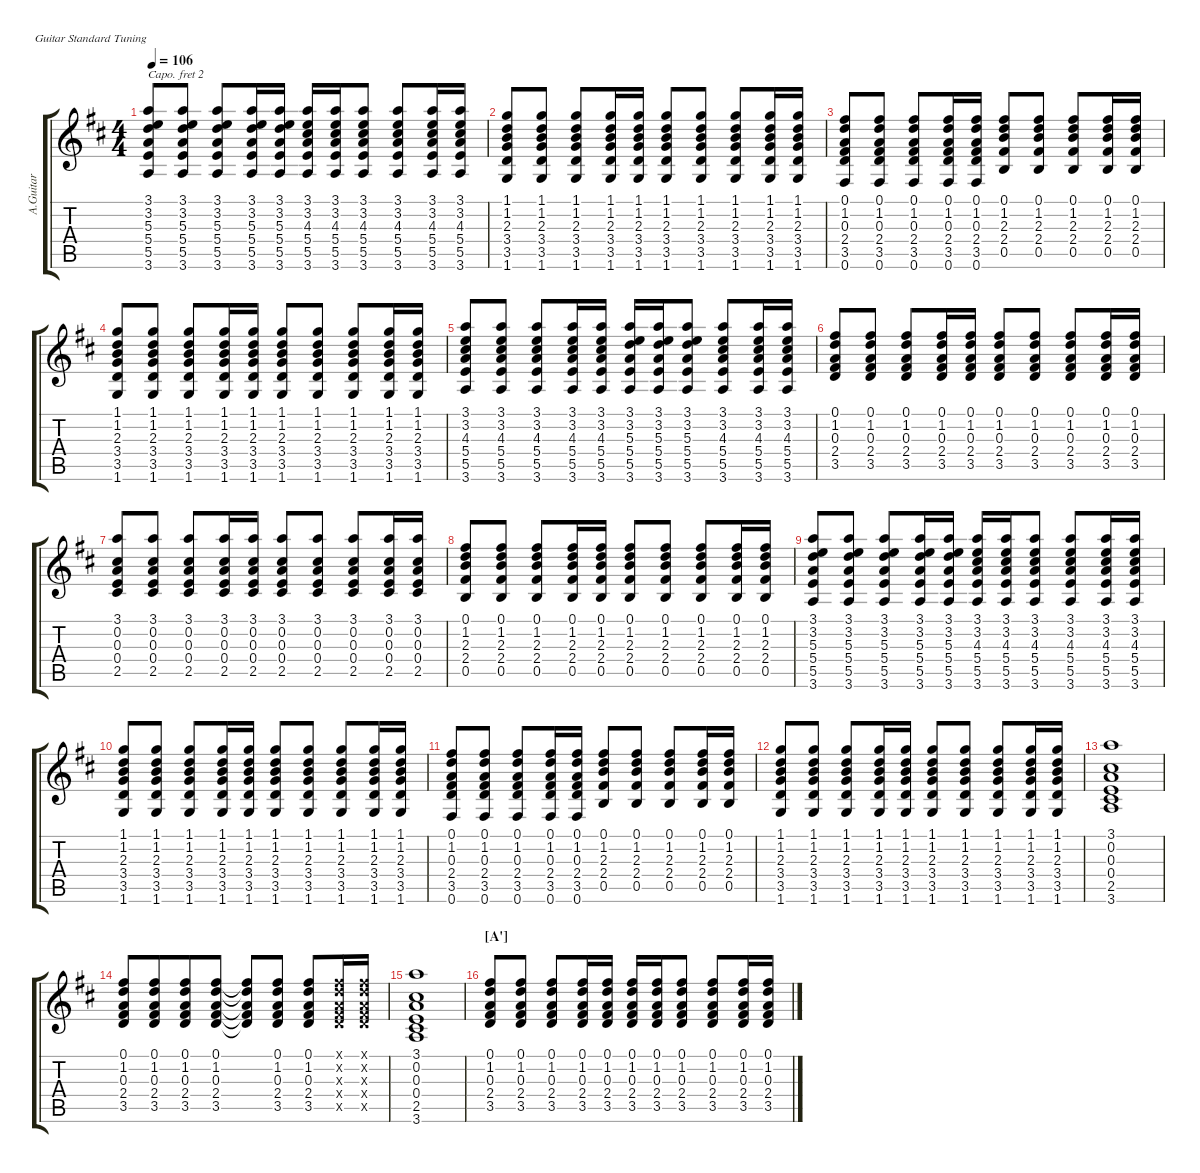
\defaultSystemsLayout 4
\hideDynamics
\track ("A.Guitar" "A.Guitar") {defaultSystemsLayout 4 instrument acousticguitarsteel}
\staff {score tabs}
\capo 2
\tuning (E4 B3 G3 D3 A2 E2)
\ts (4 4)
\tempo 106
\clef g2
\ks d
(3.6{acc forcenatural} 5.5{acc forcenatural} 5.4{acc forcenatural} 5.3{acc forcenatural} 3.2{acc forcenatural} 3.1{acc forcenatural}).8{dy mf beam Up} (3.6{acc forcenatural} 5.5{acc forcenatural} 5.4{acc forcenatural} 5.3{acc forcenatural} 3.2{acc forcenatural} 3.1{acc forcenatural}).8{beam Up} (3.6{acc forcenatural} 5.5{acc forcenatural} 5.4{acc forcenatural} 5.3{acc forcenatural} 3.2{acc forcenatural} 3.1{acc forcenatural}).8{beam Up} (3.6{acc forcenatural} 5.5{acc forcenatural} 5.4{acc forcenatural} 5.3{acc forcenatural} 3.2{acc forcenatural} 3.1{acc forcenatural}).16{beam Up} (3.6{acc forcenatural} 5.5{acc forcenatural} 5.4{acc forcenatural} 5.3{acc forcenatural} 3.2{acc forcenatural} 3.1{acc forcenatural}).16{beam Up} (3.6{acc forcenatural} 5.5{acc forcenatural} 5.4{acc forcenatural} 4.3{acc #} 3.2{acc forcenatural} 3.1{acc forcenatural}).16{beam Up} (3.6{acc forcenatural} 5.5{acc forcenatural} 5.4{acc forcenatural} 4.3{acc #} 3.2{acc forcenatural} 3.1{acc forcenatural}).16{beam Up} (3.6{acc forcenatural} 5.5{acc forcenatural} 5.4{acc forcenatural} 4.3{acc #} 3.2{acc forcenatural} 3.1{acc forcenatural}).8{beam Up} (3.6{acc forcenatural} 5.5{acc forcenatural} 5.4{acc forcenatural} 4.3{acc #} 3.2{acc forcenatural} 3.1{acc forcenatural}).8{beam Up} (3.6{acc forcenatural} 5.5{acc forcenatural} 5.4{acc forcenatural} 4.3{acc #} 3.2{acc forcenatural} 3.1{acc forcenatural}).16{beam Up} (3.6{acc forcenatural} 5.5{acc forcenatural} 5.4{acc forcenatural} 4.3{acc #} 3.2{acc forcenatural} 3.1{acc forcenatural}).16{beam Up} |
(1.1{acc forcenatural} 1.2{acc forcenatural} 2.3{acc forcenatural} 3.4{acc forcenatural} 3.5{acc forcenatural} 1.6{acc forcenatural}).8{beam Up} (1.1{acc forcenatural} 1.2{acc forcenatural} 2.3{acc forcenatural} 3.4{acc forcenatural} 3.5{acc forcenatural} 1.6{acc forcenatural}).8{beam Up} (1.1{acc forcenatural} 1.2{acc forcenatural} 2.3{acc forcenatural} 3.4{acc forcenatural} 3.5{acc forcenatural} 1.6{acc forcenatural}).8{beam Up} (1.1{acc forcenatural} 1.2{acc forcenatural} 2.3{acc forcenatural} 3.4{acc forcenatural} 3.5{acc forcenatural} 1.6{acc forcenatural}).16{beam Up} (1.1{acc forcenatural} 1.2{acc forcenatural} 2.3{acc forcenatural} 3.4{acc forcenatural} 3.5{acc forcenatural} 1.6{acc forcenatural}).16{beam Up} (1.1{acc forcenatural} 1.2{acc forcenatural} 2.3{acc forcenatural} 3.4{acc forcenatural} 3.5{acc forcenatural} 1.6{acc forcenatural}).8{beam Up} (1.1{acc forcenatural} 1.2{acc forcenatural} 2.3{acc forcenatural} 3.4{acc forcenatural} 3.5{acc forcenatural} 1.6{acc forcenatural}).8{beam Up} (1.1{acc forcenatural} 1.2{acc forcenatural} 2.3{acc forcenatural} 3.4{acc forcenatural} 3.5{acc forcenatural} 1.6{acc forcenatural}).8{beam Up} (1.1{acc forcenatural} 1.2{acc forcenatural} 2.3{acc forcenatural} 3.4{acc forcenatural} 3.5{acc forcenatural} 1.6{acc forcenatural}).16{beam Up} (1.1{acc forcenatural} 1.2{acc forcenatural} 2.3{acc forcenatural} 3.4{acc forcenatural} 3.5{acc forcenatural} 1.6{acc forcenatural}).16{beam Up} |
(0.1{acc #} 1.2{acc forcenatural} 0.3{acc forcenatural} 2.4{acc #} 3.5{acc forcenatural} 0.6{acc #}).8{beam Up} (0.1{acc #} 1.2{acc forcenatural} 0.3{acc forcenatural} 2.4{acc #} 3.5{acc forcenatural} 0.6{acc #}).8{beam Up} (0.1{acc #} 1.2{acc forcenatural} 0.3{acc forcenatural} 2.4{acc #} 3.5{acc forcenatural} 0.6{acc #}).8{beam Up} (0.1{acc #} 1.2{acc forcenatural} 0.3{acc forcenatural} 2.4{acc #} 3.5{acc forcenatural} 0.6{acc #}).16{beam Up} (0.1{acc #} 1.2{acc forcenatural} 0.3{acc forcenatural} 2.4{acc #} 3.5{acc forcenatural} 0.6{acc #}).16{beam Up} (0.5{acc forcenatural} 2.4{acc #} 2.3{acc forcenatural} 1.2{acc forcenatural} 0.1{acc #}).8{beam Up} (0.5{acc forcenatural} 2.4{acc #} 2.3{acc forcenatural} 1.2{acc forcenatural} 0.1{acc #}).8{beam Up} (0.5{acc forcenatural} 2.4{acc #} 2.3{acc forcenatural} 1.2{acc forcenatural} 0.1{acc #}).8{beam Up} (0.5{acc forcenatural} 2.4{acc #} 2.3{acc forcenatural} 1.2{acc forcenatural} 0.1{acc #}).16{beam Up} (0.5{acc forcenatural} 2.4{acc #} 2.3{acc forcenatural} 1.2{acc forcenatural} 0.1{acc #}).16{beam Up} |
(1.1{acc forcenatural} 1.2{acc forcenatural} 2.3{acc forcenatural} 3.4{acc forcenatural} 3.5{acc forcenatural} 1.6{acc forcenatural}).8{beam Up} (1.1{acc forcenatural} 1.2{acc forcenatural} 2.3{acc forcenatural} 3.4{acc forcenatural} 3.5{acc forcenatural} 1.6{acc forcenatural}).8{beam Up} (1.1{acc forcenatural} 1.2{acc forcenatural} 2.3{acc forcenatural} 3.4{acc forcenatural} 3.5{acc forcenatural} 1.6{acc forcenatural}).8{beam Up} (1.1{acc forcenatural} 1.2{acc forcenatural} 2.3{acc forcenatural} 3.4{acc forcenatural} 3.5{acc forcenatural} 1.6{acc forcenatural}).16{beam Up} (1.1{acc forcenatural} 1.2{acc forcenatural} 2.3{acc forcenatural} 3.4{acc forcenatural} 3.5{acc forcenatural} 1.6{acc forcenatural}).16{beam Up} (1.1{acc forcenatural} 1.2{acc forcenatural} 2.3{acc forcenatural} 3.4{acc forcenatural} 3.5{acc forcenatural} 1.6{acc forcenatural}).8{beam Up} (1.1{acc forcenatural} 1.2{acc forcenatural} 2.3{acc forcenatural} 3.4{acc forcenatural} 3.5{acc forcenatural} 1.6{acc forcenatural}).8{beam Up} (1.1{acc forcenatural} 1.2{acc forcenatural} 2.3{acc forcenatural} 3.4{acc forcenatural} 3.5{acc forcenatural} 1.6{acc forcenatural}).8{beam Up} (1.1{acc forcenatural} 1.2{acc forcenatural} 2.3{acc forcenatural} 3.4{acc forcenatural} 3.5{acc forcenatural} 1.6{acc forcenatural}).16{beam Up} (1.1{acc forcenatural} 1.2{acc forcenatural} 2.3{acc forcenatural} 3.4{acc forcenatural} 3.5{acc forcenatural} 1.6{acc forcenatural}).16{beam Up} |
(3.6{acc forcenatural} 5.5{acc forcenatural} 5.4{acc forcenatural} 4.3{acc #} 3.2{acc forcenatural} 3.1{acc forcenatural}).8{beam Up} (3.6{acc forcenatural} 5.5{acc forcenatural} 5.4{acc forcenatural} 4.3{acc #} 3.2{acc forcenatural} 3.1{acc forcenatural}).8{beam Up} (3.6{acc forcenatural} 5.5{acc forcenatural} 5.4{acc forcenatural} 4.3{acc #} 3.2{acc forcenatural} 3.1{acc forcenatural}).8{beam Up} (3.6{acc forcenatural} 5.5{acc forcenatural} 5.4{acc forcenatural} 4.3{acc #} 3.2{acc forcenatural} 3.1{acc forcenatural}).16{beam Up} (3.6{acc forcenatural} 5.5{acc forcenatural} 5.4{acc forcenatural} 4.3{acc #} 3.2{acc forcenatural} 3.1{acc forcenatural}).16{beam Up} (3.6{acc forcenatural} 5.5{acc forcenatural} 5.4{acc forcenatural} 5.3{acc forcenatural} 3.2{acc forcenatural} 3.1{acc forcenatural}).16{beam Up} (3.6{acc forcenatural} 5.5{acc forcenatural} 5.4{acc forcenatural} 5.3{acc forcenatural} 3.2{acc forcenatural} 3.1{acc forcenatural}).16{beam Up} (3.6{acc forcenatural} 5.5{acc forcenatural} 5.4{acc forcenatural} 5.3{acc forcenatural} 3.2{acc forcenatural} 3.1{acc forcenatural}).8{beam Up} (3.6{acc forcenatural} 5.5{acc forcenatural} 5.4{acc forcenatural} 4.3{acc #} 3.2{acc forcenatural} 3.1{acc forcenatural}).8{beam Up} (3.6{acc forcenatural} 5.5{acc forcenatural} 5.4{acc forcenatural} 4.3{acc #} 3.2{acc forcenatural} 3.1{acc forcenatural}).16{beam Up} (3.6{acc forcenatural} 5.5{acc forcenatural} 5.4{acc forcenatural} 4.3{acc #} 3.2{acc forcenatural} 3.1{acc forcenatural}).16{beam Up} |
(3.5{acc forcenatural} 2.4{acc #} 0.3{acc forcenatural} 1.2{acc forcenatural} 0.1{acc #}).8{beam Up} (3.5{acc forcenatural} 2.4{acc #} 0.3{acc forcenatural} 1.2{acc forcenatural} 0.1{acc #}).8{beam Up} (3.5{acc forcenatural} 2.4{acc #} 0.3{acc forcenatural} 1.2{acc forcenatural} 0.1{acc #}).8{beam Up} (3.5{acc forcenatural} 2.4{acc #} 0.3{acc forcenatural} 1.2{acc forcenatural} 0.1{acc #}).16{beam Up} (3.5{acc forcenatural} 2.4{acc #} 0.3{acc forcenatural} 1.2{acc forcenatural} 0.1{acc #}).16{beam Up} (3.5{acc forcenatural} 2.4{acc #} 0.3{acc forcenatural} 1.2{acc forcenatural} 0.1{acc #}).8{beam Up} (3.5{acc forcenatural} 2.4{acc #} 0.3{acc forcenatural} 1.2{acc forcenatural} 0.1{acc #}).8{beam Up} (3.5{acc forcenatural} 2.4{acc #} 0.3{acc forcenatural} 1.2{acc forcenatural} 0.1{acc #}).8{beam Up} (3.5{acc forcenatural} 2.4{acc #} 0.3{acc forcenatural} 1.2{acc forcenatural} 0.1{acc #}).16{beam Up} (3.5{acc forcenatural} 2.4{acc #} 0.3{acc forcenatural} 1.2{acc forcenatural} 0.1{acc #}).16{beam Up} |
(2.5{acc #} 0.4{acc forcenatural} 0.3{acc forcenatural} 0.2{acc #} 3.1{acc forcenatural}).8{beam Up} (2.5{acc #} 0.4{acc forcenatural} 0.3{acc forcenatural} 0.2{acc #} 3.1{acc forcenatural}).8{beam Up} (2.5{acc #} 0.4{acc forcenatural} 0.3{acc forcenatural} 0.2{acc #} 3.1{acc forcenatural}).8{beam Up} (2.5{acc #} 0.4{acc forcenatural} 0.3{acc forcenatural} 0.2{acc #} 3.1{acc forcenatural}).16{beam Up} (2.5{acc #} 0.4{acc forcenatural} 0.3{acc forcenatural} 0.2{acc #} 3.1{acc forcenatural}).16{beam Up} (2.5{acc #} 0.4{acc forcenatural} 0.3{acc forcenatural} 0.2{acc #} 3.1{acc forcenatural}).8{beam Up} (2.5{acc #} 0.4{acc forcenatural} 0.3{acc forcenatural} 0.2{acc #} 3.1{acc forcenatural}).8{beam Up} (2.5{acc #} 0.4{acc forcenatural} 0.3{acc forcenatural} 0.2{acc #} 3.1{acc forcenatural}).8{beam Up} (2.5{acc #} 0.4{acc forcenatural} 0.3{acc forcenatural} 0.2{acc #} 3.1{acc forcenatural}).16{beam Up} (2.5{acc #} 0.4{acc forcenatural} 0.3{acc forcenatural} 0.2{acc #} 3.1{acc forcenatural}).16{beam Up} |
(0.5{acc forcenatural} 2.4{acc #} 2.3{acc forcenatural} 1.2{acc forcenatural} 0.1{acc #}).8{beam Up} (0.5{acc forcenatural} 2.4{acc #} 2.3{acc forcenatural} 1.2{acc forcenatural} 0.1{acc #}).8{beam Up} (0.5{acc forcenatural} 2.4{acc #} 2.3{acc forcenatural} 1.2{acc forcenatural} 0.1{acc #}).8{beam Up} (0.5{acc forcenatural} 2.4{acc #} 2.3{acc forcenatural} 1.2{acc forcenatural} 0.1{acc #}).16{beam Up} (0.5{acc forcenatural} 2.4{acc #} 2.3{acc forcenatural} 1.2{acc forcenatural} 0.1{acc #}).16{beam Up} (0.5{acc forcenatural} 2.4{acc #} 2.3{acc forcenatural} 1.2{acc forcenatural} 0.1{acc #}).8{beam Up} (0.5{acc forcenatural} 2.4{acc #} 2.3{acc forcenatural} 1.2{acc forcenatural} 0.1{acc #}).8{beam Up} (0.5{acc forcenatural} 2.4{acc #} 2.3{acc forcenatural} 1.2{acc forcenatural} 0.1{acc #}).8{beam Up} (0.5{acc forcenatural} 2.4{acc #} 2.3{acc forcenatural} 1.2{acc forcenatural} 0.1{acc #}).16{beam Up} (0.5{acc forcenatural} 2.4{acc #} 2.3{acc forcenatural} 1.2{acc forcenatural} 0.1{acc #}).16{beam Up} |
(3.6{acc forcenatural} 5.5{acc forcenatural} 5.4{acc forcenatural} 5.3{acc forcenatural} 3.2{acc forcenatural} 3.1{acc forcenatural}).8{beam Up} (3.6{acc forcenatural} 5.5{acc forcenatural} 5.4{acc forcenatural} 5.3{acc forcenatural} 3.2{acc forcenatural} 3.1{acc forcenatural}).8{beam Up} (3.6{acc forcenatural} 5.5{acc forcenatural} 5.4{acc forcenatural} 5.3{acc forcenatural} 3.2{acc forcenatural} 3.1{acc forcenatural}).8{beam Up} (3.6{acc forcenatural} 5.5{acc forcenatural} 5.4{acc forcenatural} 5.3{acc forcenatural} 3.2{acc forcenatural} 3.1{acc forcenatural}).16{beam Up} (3.6{acc forcenatural} 5.5{acc forcenatural} 5.4{acc forcenatural} 5.3{acc forcenatural} 3.2{acc forcenatural} 3.1{acc forcenatural}).16{beam Up} (3.6{acc forcenatural} 5.5{acc forcenatural} 5.4{acc forcenatural} 4.3{acc #} 3.2{acc forcenatural} 3.1{acc forcenatural}).16{beam Up} (3.6{acc forcenatural} 5.5{acc forcenatural} 5.4{acc forcenatural} 4.3{acc #} 3.2{acc forcenatural} 3.1{acc forcenatural}).16{beam Up} (3.6{acc forcenatural} 5.5{acc forcenatural} 5.4{acc forcenatural} 4.3{acc #} 3.2{acc forcenatural} 3.1{acc forcenatural}).8{beam Up} (3.6{acc forcenatural} 5.5{acc forcenatural} 5.4{acc forcenatural} 4.3{acc #} 3.2{acc forcenatural} 3.1{acc forcenatural}).8{beam Up} (3.6{acc forcenatural} 5.5{acc forcenatural} 5.4{acc forcenatural} 4.3{acc #} 3.2{acc forcenatural} 3.1{acc forcenatural}).16{beam Up} (3.6{acc forcenatural} 5.5{acc forcenatural} 5.4{acc forcenatural} 4.3{acc #} 3.2{acc forcenatural} 3.1{acc forcenatural}).16{beam Up} |
(1.1{acc forcenatural} 1.2{acc forcenatural} 2.3{acc forcenatural} 3.4{acc forcenatural} 3.5{acc forcenatural} 1.6{acc forcenatural}).8{beam Up} (1.1{acc forcenatural} 1.2{acc forcenatural} 2.3{acc forcenatural} 3.4{acc forcenatural} 3.5{acc forcenatural} 1.6{acc forcenatural}).8{beam Up} (1.1{acc forcenatural} 1.2{acc forcenatural} 2.3{acc forcenatural} 3.4{acc forcenatural} 3.5{acc forcenatural} 1.6{acc forcenatural}).8{beam Up} (1.1{acc forcenatural} 1.2{acc forcenatural} 2.3{acc forcenatural} 3.4{acc forcenatural} 3.5{acc forcenatural} 1.6{acc forcenatural}).16{beam Up} (1.1{acc forcenatural} 1.2{acc forcenatural} 2.3{acc forcenatural} 3.4{acc forcenatural} 3.5{acc forcenatural} 1.6{acc forcenatural}).16{beam Up} (1.1{acc forcenatural} 1.2{acc forcenatural} 2.3{acc forcenatural} 3.4{acc forcenatural} 3.5{acc forcenatural} 1.6{acc forcenatural}).8{beam Up} (1.1{acc forcenatural} 1.2{acc forcenatural} 2.3{acc forcenatural} 3.4{acc forcenatural} 3.5{acc forcenatural} 1.6{acc forcenatural}).8{beam Up} (1.1{acc forcenatural} 1.2{acc forcenatural} 2.3{acc forcenatural} 3.4{acc forcenatural} 3.5{acc forcenatural} 1.6{acc forcenatural}).8{beam Up} (1.1{acc forcenatural} 1.2{acc forcenatural} 2.3{acc forcenatural} 3.4{acc forcenatural} 3.5{acc forcenatural} 1.6{acc forcenatural}).16{beam Up} (1.1{acc forcenatural} 1.2{acc forcenatural} 2.3{acc forcenatural} 3.4{acc forcenatural} 3.5{acc forcenatural} 1.6{acc forcenatural}).16{beam Up} |
(0.1{acc #} 1.2{acc forcenatural} 0.3{acc forcenatural} 2.4{acc #} 3.5{acc forcenatural} 0.6{acc #}).8{beam Up} (0.1{acc #} 1.2{acc forcenatural} 0.3{acc forcenatural} 2.4{acc #} 3.5{acc forcenatural} 0.6{acc #}).8{beam Up} (0.1{acc #} 1.2{acc forcenatural} 0.3{acc forcenatural} 2.4{acc #} 3.5{acc forcenatural} 0.6{acc #}).8{beam Up} (0.1{acc #} 1.2{acc forcenatural} 0.3{acc forcenatural} 2.4{acc #} 3.5{acc forcenatural} 0.6{acc #}).16{beam Up} (0.1{acc #} 1.2{acc forcenatural} 0.3{acc forcenatural} 2.4{acc #} 3.5{acc forcenatural} 0.6{acc #}).16{beam Up} (0.5{acc forcenatural} 2.4{acc #} 2.3{acc forcenatural} 1.2{acc forcenatural} 0.1{acc #}).8{beam Up} (0.5{acc forcenatural} 2.4{acc #} 2.3{acc forcenatural} 1.2{acc forcenatural} 0.1{acc #}).8{beam Up} (0.5{acc forcenatural} 2.4{acc #} 2.3{acc forcenatural} 1.2{acc forcenatural} 0.1{acc #}).8{beam Up} (0.5{acc forcenatural} 2.4{acc #} 2.3{acc forcenatural} 1.2{acc forcenatural} 0.1{acc #}).16{beam Up} (0.5{acc forcenatural} 2.4{acc #} 2.3{acc forcenatural} 1.2{acc forcenatural} 0.1{acc #}).16{beam Up} |
(1.1{acc forcenatural} 1.2{acc forcenatural} 2.3{acc forcenatural} 3.4{acc forcenatural} 3.5{acc forcenatural} 1.6{acc forcenatural}).8{beam Up} (1.1{acc forcenatural} 1.2{acc forcenatural} 2.3{acc forcenatural} 3.4{acc forcenatural} 3.5{acc forcenatural} 1.6{acc forcenatural}).8{beam Up} (1.1{acc forcenatural} 1.2{acc forcenatural} 2.3{acc forcenatural} 3.4{acc forcenatural} 3.5{acc forcenatural} 1.6{acc forcenatural}).8{beam Up} (1.1{acc forcenatural} 1.2{acc forcenatural} 2.3{acc forcenatural} 3.4{acc forcenatural} 3.5{acc forcenatural} 1.6{acc forcenatural}).16{beam Up} (1.1{acc forcenatural} 1.2{acc forcenatural} 2.3{acc forcenatural} 3.4{acc forcenatural} 3.5{acc forcenatural} 1.6{acc forcenatural}).16{beam Up} (1.1{acc forcenatural} 1.2{acc forcenatural} 2.3{acc forcenatural} 3.4{acc forcenatural} 3.5{acc forcenatural} 1.6{acc forcenatural}).8{beam Up} (1.1{acc forcenatural} 1.2{acc forcenatural} 2.3{acc forcenatural} 3.4{acc forcenatural} 3.5{acc forcenatural} 1.6{acc forcenatural}).8{beam Up} (1.1{acc forcenatural} 1.2{acc forcenatural} 2.3{acc forcenatural} 3.4{acc forcenatural} 3.5{acc forcenatural} 1.6{acc forcenatural}).8{beam Up} (1.1{acc forcenatural} 1.2{acc forcenatural} 2.3{acc forcenatural} 3.4{acc forcenatural} 3.5{acc forcenatural} 1.6{acc forcenatural}).16{beam Up} (1.1{acc forcenatural} 1.2{acc forcenatural} 2.3{acc forcenatural} 3.4{acc forcenatural} 3.5{acc forcenatural} 1.6{acc forcenatural}).16{beam Up} |
(3.6{acc forcenatural} 2.5{acc #} 0.4{acc forcenatural} 0.3{acc forcenatural} 0.2{acc #} 3.1{acc forcenatural}).1{beam Up} |
(3.5{acc forcenatural} 2.4{acc #} 0.3{acc forcenatural} 1.2{acc forcenatural} 0.1{acc #}).8{beam Up} (3.5{acc forcenatural} 2.4{acc #} 0.3{acc forcenatural} 1.2{acc forcenatural} 0.1{acc #}).8{beam Up beam merge} (3.5{acc forcenatural} 2.4{acc #} 0.3{acc forcenatural} 1.2{acc forcenatural} 0.1{acc #}).8{beam Up} (3.5{acc forcenatural} 2.4{acc #} 0.3{acc forcenatural} 1.2{acc forcenatural} 0.1{acc #}).8{beam Up} (3.5{t acc forcenatural} 2.4{t acc #} 0.3{t acc forcenatural} 1.2{t acc forcenatural} 0.1{t acc #}).8{beam Up} (3.5{acc forcenatural} 2.4{acc #} 0.3{acc forcenatural} 1.2{acc forcenatural} 0.1{acc #}).8{beam Up} (3.5{acc forcenatural} 2.4{acc #} 0.3{acc forcenatural} 1.2{acc forcenatural} 0.1{acc #}).8{beam Up} (3.5{x acc forcenatural} 2.4{x acc #} 0.3{x acc forcenatural} 1.2{x acc forcenatural} 0.1{x acc #}).16{beam Up} (3.5{x acc forcenatural} 2.4{x acc #} 0.3{x acc forcenatural} 1.2{x acc forcenatural} 0.1{x acc #}).16{beam Up} |
(3.6{acc forcenatural} 2.5{acc #} 0.4{acc forcenatural} 0.3{acc forcenatural} 0.2{acc #} 3.1{acc forcenatural}).1{beam Up} |
\section ("A'" "")
(3.5{acc forcenatural} 2.4{acc #} 0.3{acc forcenatural} 1.2{acc forcenatural} 0.1{acc #}).8{beam Up} (3.5{acc forcenatural} 2.4{acc #} 0.3{acc forcenatural} 1.2{acc forcenatural} 0.1{acc #}).8{beam Up} (3.5{acc forcenatural} 2.4{acc #} 0.3{acc forcenatural} 1.2{acc forcenatural} 0.1{acc #}).8{beam Up} (3.5{acc forcenatural} 2.4{acc #} 0.3{acc forcenatural} 1.2{acc forcenatural} 0.1{acc #}).16{beam Up} (3.5{acc forcenatural} 2.4{acc #} 0.3{acc forcenatural} 1.2{acc forcenatural} 0.1{acc #}).16{beam Up} (3.5{acc forcenatural} 2.4{acc #} 0.3{acc forcenatural} 1.2{acc forcenatural} 0.1{acc #}).16{beam Up} (3.5{acc forcenatural} 2.4{acc #} 0.3{acc forcenatural} 1.2{acc forcenatural} 0.1{acc #}).16{beam Up} (3.5{acc forcenatural} 2.4{acc #} 0.3{acc forcenatural} 1.2{acc forcenatural} 0.1{acc #}).8{beam Up} (3.5{acc forcenatural} 2.4{acc #} 0.3{acc forcenatural} 1.2{acc forcenatural} 0.1{acc #}).8{beam Up} (3.5{acc forcenatural} 2.4{acc #} 0.3{acc forcenatural} 1.2{acc forcenatural} 0.1{acc #}).16{beam Up} (3.5{acc forcenatural} 2.4{acc #} 0.3{acc forcenatural} 1.2{acc forcenatural} 0.1{acc #}).16{beam Up}
